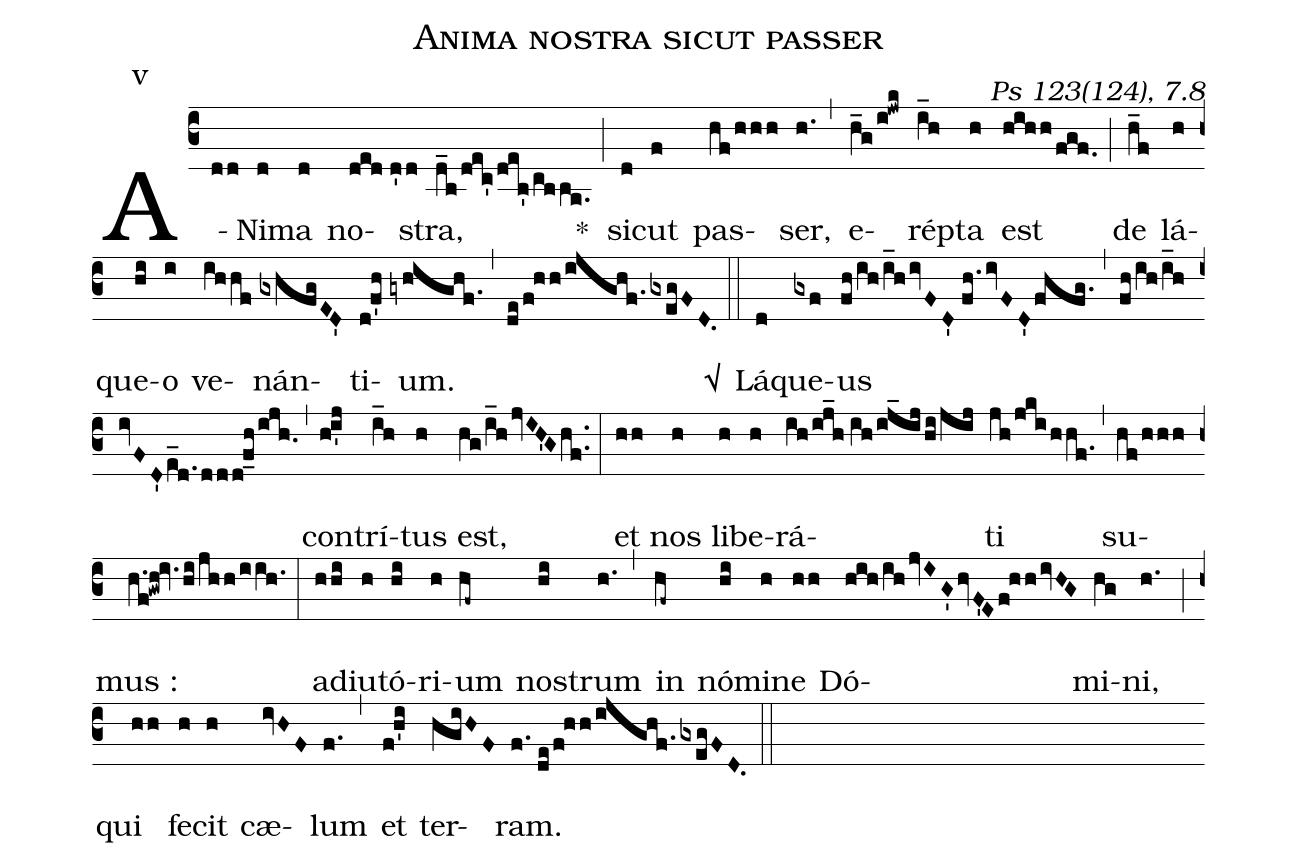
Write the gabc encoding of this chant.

name:Anima nostra sicut passer;
commentary: Ps 123(124), 7.8;
mode:v;
%%
(c3) A(dd)Ni(d)ma(d) no(ded//d'd)stra,(d_b/dec'/deb'/cbba.) *(;) si(d)cut(f) pas(hf/hhh)ser,(h.) (,) e(h_g/i!jwk)rép(i_h)ta(h) est(hihh/fgf.) (;) de(h_f) lá(h)que(hi)o(i) ve(ihhf)nán(gxhfgED')ti(d!f'h)um.(gyhighf.) (,) (de/f!hh/ijghf.gxegFD.) √(::) Lá(d)que(gxf)us(fh/ih/i_h/ivFD'//fh.ivFD'fhfg.) (,) (fh/ih/i_h//ivFD'e_d./ddd!f_h/ijh.) (,) con(h!i'j)trí(i_h)tus(h) est,(hg/i_hjvIH'G/hf..) (:) et(hh) nos(h) li(h)be(h)rá(ih/ij_h//ih/ij_ij/hi/jij)ti(jh/jki/hhf.) (,) su(hf/hhh)mus~:(h.f!gwh!iv.hi/jhh/iih.) (:) ad(hhi)iu(h)tó(hi)ri(h)um(hf~) nos(hi)trum(h.) (,) in(hf~) nó(hi)mi(h)ne(hh) Dó(hih/ih/jvIG'hvF'Ef!hhivHG)mi(hg)ni,(h.) (;) qui(hh) fe(h)cit(h) cæ(ivHF)lum(f.) (,) et(f!h'i) ter(hgiHF)ram.(f.//de/f!hh/ijghf.gxegFD.) (::)
